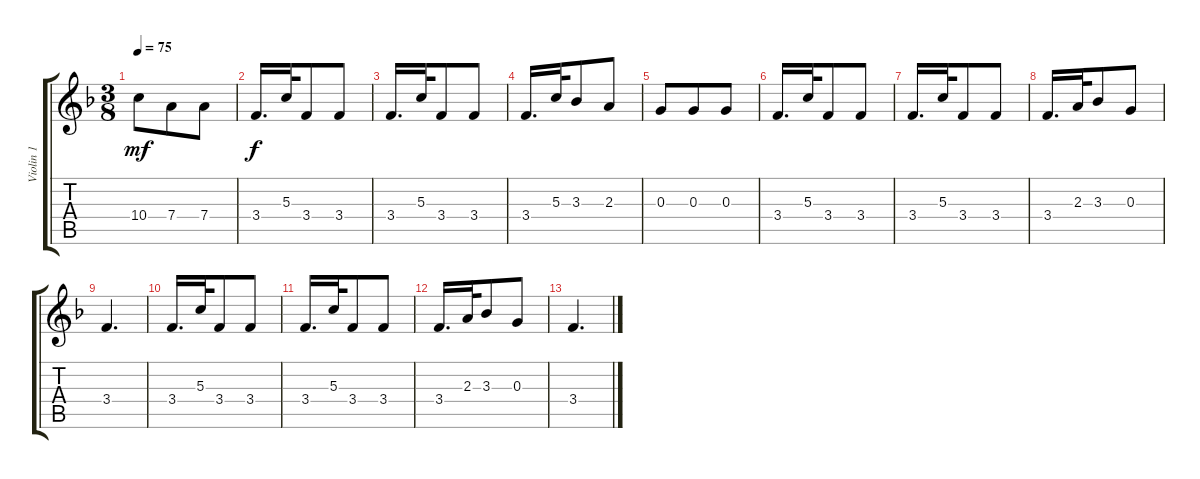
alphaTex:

\track ("Violin 1" "Violin 1") {instrument acousticguitarsteel}
\staff {score tabs}
\tuning (E4 B3 G3 D3 A2 E2) {hide}
\ts (3 8)
\tempo 75
\clef g2
\ks f
10.4.8{dy mf} 7.4.8 7.4.8 |
3.4.16{d dy f} 5.3.32 3.4.8 3.4.8 |
3.4.16{d} 5.3.32 3.4.8 3.4.8 |
3.4.16{d} 5.3.32 3.3.8 2.3.8 |
0.3.8 0.3.8 0.3.8 |
3.4.16{d} 5.3.32 3.4.8 3.4.8 |
3.4.16{d} 5.3.32 3.4.8 3.4.8 |
3.4.16{d} 2.3.32 3.3.8 0.3.8 |
3.4.4{d} |
3.4.16{d} 5.3.32 3.4.8 3.4.8 |
3.4.16{d} 5.3.32 3.4.8 3.4.8 |
3.4.16{d} 2.3.32 3.3.8 0.3.8 |
3.4.4{d}
